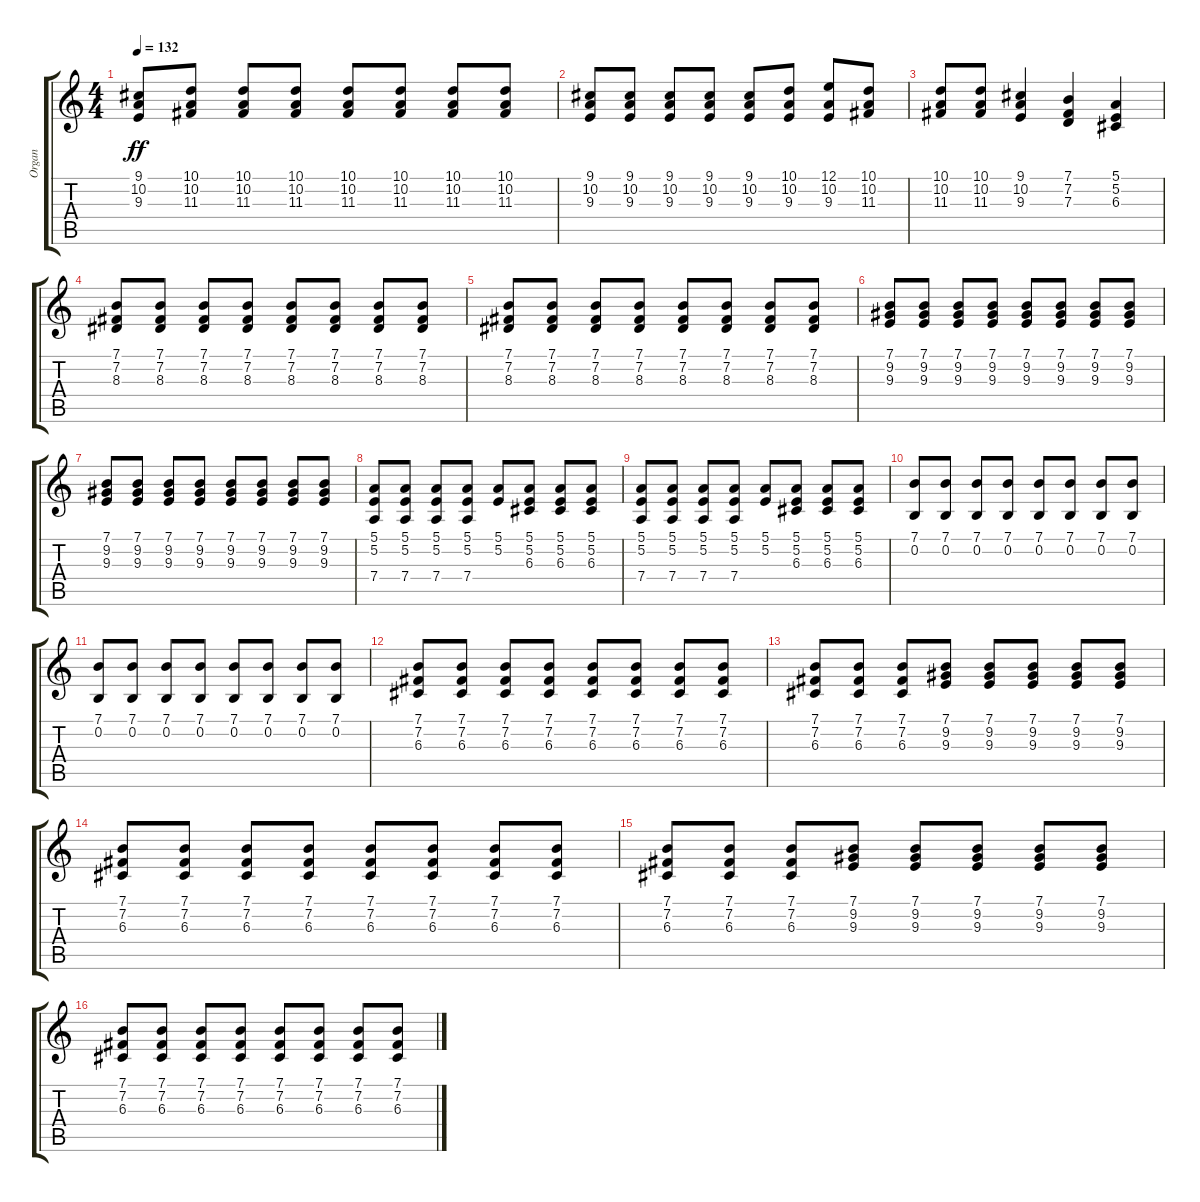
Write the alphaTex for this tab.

\track ("Organ" "Organ") {instrument drawbarorgan}
\staff {score tabs}
\tuning (E4 B3 G3 D3 A2 E2) {hide}
\ts (4 4)
\tempo 132
\clef g2
\ks c
(9.1 10.2 9.3).8{dy ff} (10.1 10.2 11.3).8 (10.1 10.2 11.3).8 (10.1 10.2 11.3).8 (10.1 10.2 11.3).8 (10.1 10.2 11.3).8 (10.1 10.2 11.3).8 (10.1 10.2 11.3).8 |
(9.1 10.2 9.3).8 (9.1 10.2 9.3).8 (9.1 10.2 9.3).8 (9.1 10.2 9.3).8 (9.1 10.2 9.3).8 (10.1 10.2 9.3).8 (12.1 10.2 9.3).8 (10.1 10.2 11.3).8 |
(10.1 10.2 11.3).8 (10.1 10.2 11.3).8 (9.1 10.2 9.3).4 (7.1 7.2 7.3).4 (5.1 5.2 6.3).4 |
(7.1 7.2 8.3).8 (7.1 7.2 8.3).8 (7.1 7.2 8.3).8 (7.1 7.2 8.3).8 (7.1 7.2 8.3).8 (7.1 7.2 8.3).8 (7.1 7.2 8.3).8 (7.1 7.2 8.3).8 |
(7.1 7.2 8.3).8 (7.1 7.2 8.3).8 (7.1 7.2 8.3).8 (7.1 7.2 8.3).8 (7.1 7.2 8.3).8 (7.1 7.2 8.3).8 (7.1 7.2 8.3).8 (7.1 7.2 8.3).8 |
(7.1 9.2 9.3).8 (7.1 9.2 9.3).8 (7.1 9.2 9.3).8 (7.1 9.2 9.3).8 (7.1 9.2 9.3).8 (7.1 9.2 9.3).8 (7.1 9.2 9.3).8 (7.1 9.2 9.3).8 |
(7.1 9.2 9.3).8 (7.1 9.2 9.3).8 (7.1 9.2 9.3).8 (7.1 9.2 9.3).8 (7.1 9.2 9.3).8 (7.1 9.2 9.3).8 (7.1 9.2 9.3).8 (7.1 9.2 9.3).8 |
(5.1 5.2 7.4).8 (5.1 5.2 7.4).8 (5.1 5.2 7.4).8 (5.1 5.2 7.4).8 (5.1 5.2).8 (5.1 5.2 6.3).8 (5.1 5.2 6.3).8 (5.1 5.2 6.3).8 |
(5.1 5.2 7.4).8 (5.1 5.2 7.4).8 (5.1 5.2 7.4).8 (5.1 5.2 7.4).8 (5.1 5.2).8 (5.1 5.2 6.3).8 (5.1 5.2 6.3).8 (5.1 5.2 6.3).8 |
(7.1 0.2).8 (7.1 0.2).8 (7.1 0.2).8 (7.1 0.2).8 (7.1 0.2).8 (7.1 0.2).8 (7.1 0.2).8 (7.1 0.2).8 |
(7.1 0.2).8 (7.1 0.2).8 (7.1 0.2).8 (7.1 0.2).8 (7.1 0.2).8 (7.1 0.2).8 (7.1 0.2).8 (7.1 0.2).8 |
(7.1 7.2 6.3).8 (7.1 7.2 6.3).8 (7.1 7.2 6.3).8 (7.1 7.2 6.3).8 (7.1 7.2 6.3).8 (7.1 7.2 6.3).8 (7.1 7.2 6.3).8 (7.1 7.2 6.3).8 |
(7.1 7.2 6.3).8 (7.1 7.2 6.3).8 (7.1 7.2 6.3).8 (7.1 9.2 9.3).8 (7.1 9.2 9.3).8 (7.1 9.2 9.3).8 (7.1 9.2 9.3).8 (7.1 9.2 9.3).8 |
(7.1 7.2 6.3).8 (7.1 7.2 6.3).8 (7.1 7.2 6.3).8 (7.1 7.2 6.3).8 (7.1 7.2 6.3).8 (7.1 7.2 6.3).8 (7.1 7.2 6.3).8 (7.1 7.2 6.3).8 |
(7.1 7.2 6.3).8 (7.1 7.2 6.3).8 (7.1 7.2 6.3).8 (7.1 9.2 9.3).8 (7.1 9.2 9.3).8 (7.1 9.2 9.3).8 (7.1 9.2 9.3).8 (7.1 9.2 9.3).8 |
(7.1 7.2 6.3).8 (7.1 7.2 6.3).8 (7.1 7.2 6.3).8 (7.1 7.2 6.3).8 (7.1 7.2 6.3).8 (7.1 7.2 6.3).8 (7.1 7.2 6.3).8 (7.1 7.2 6.3).8
